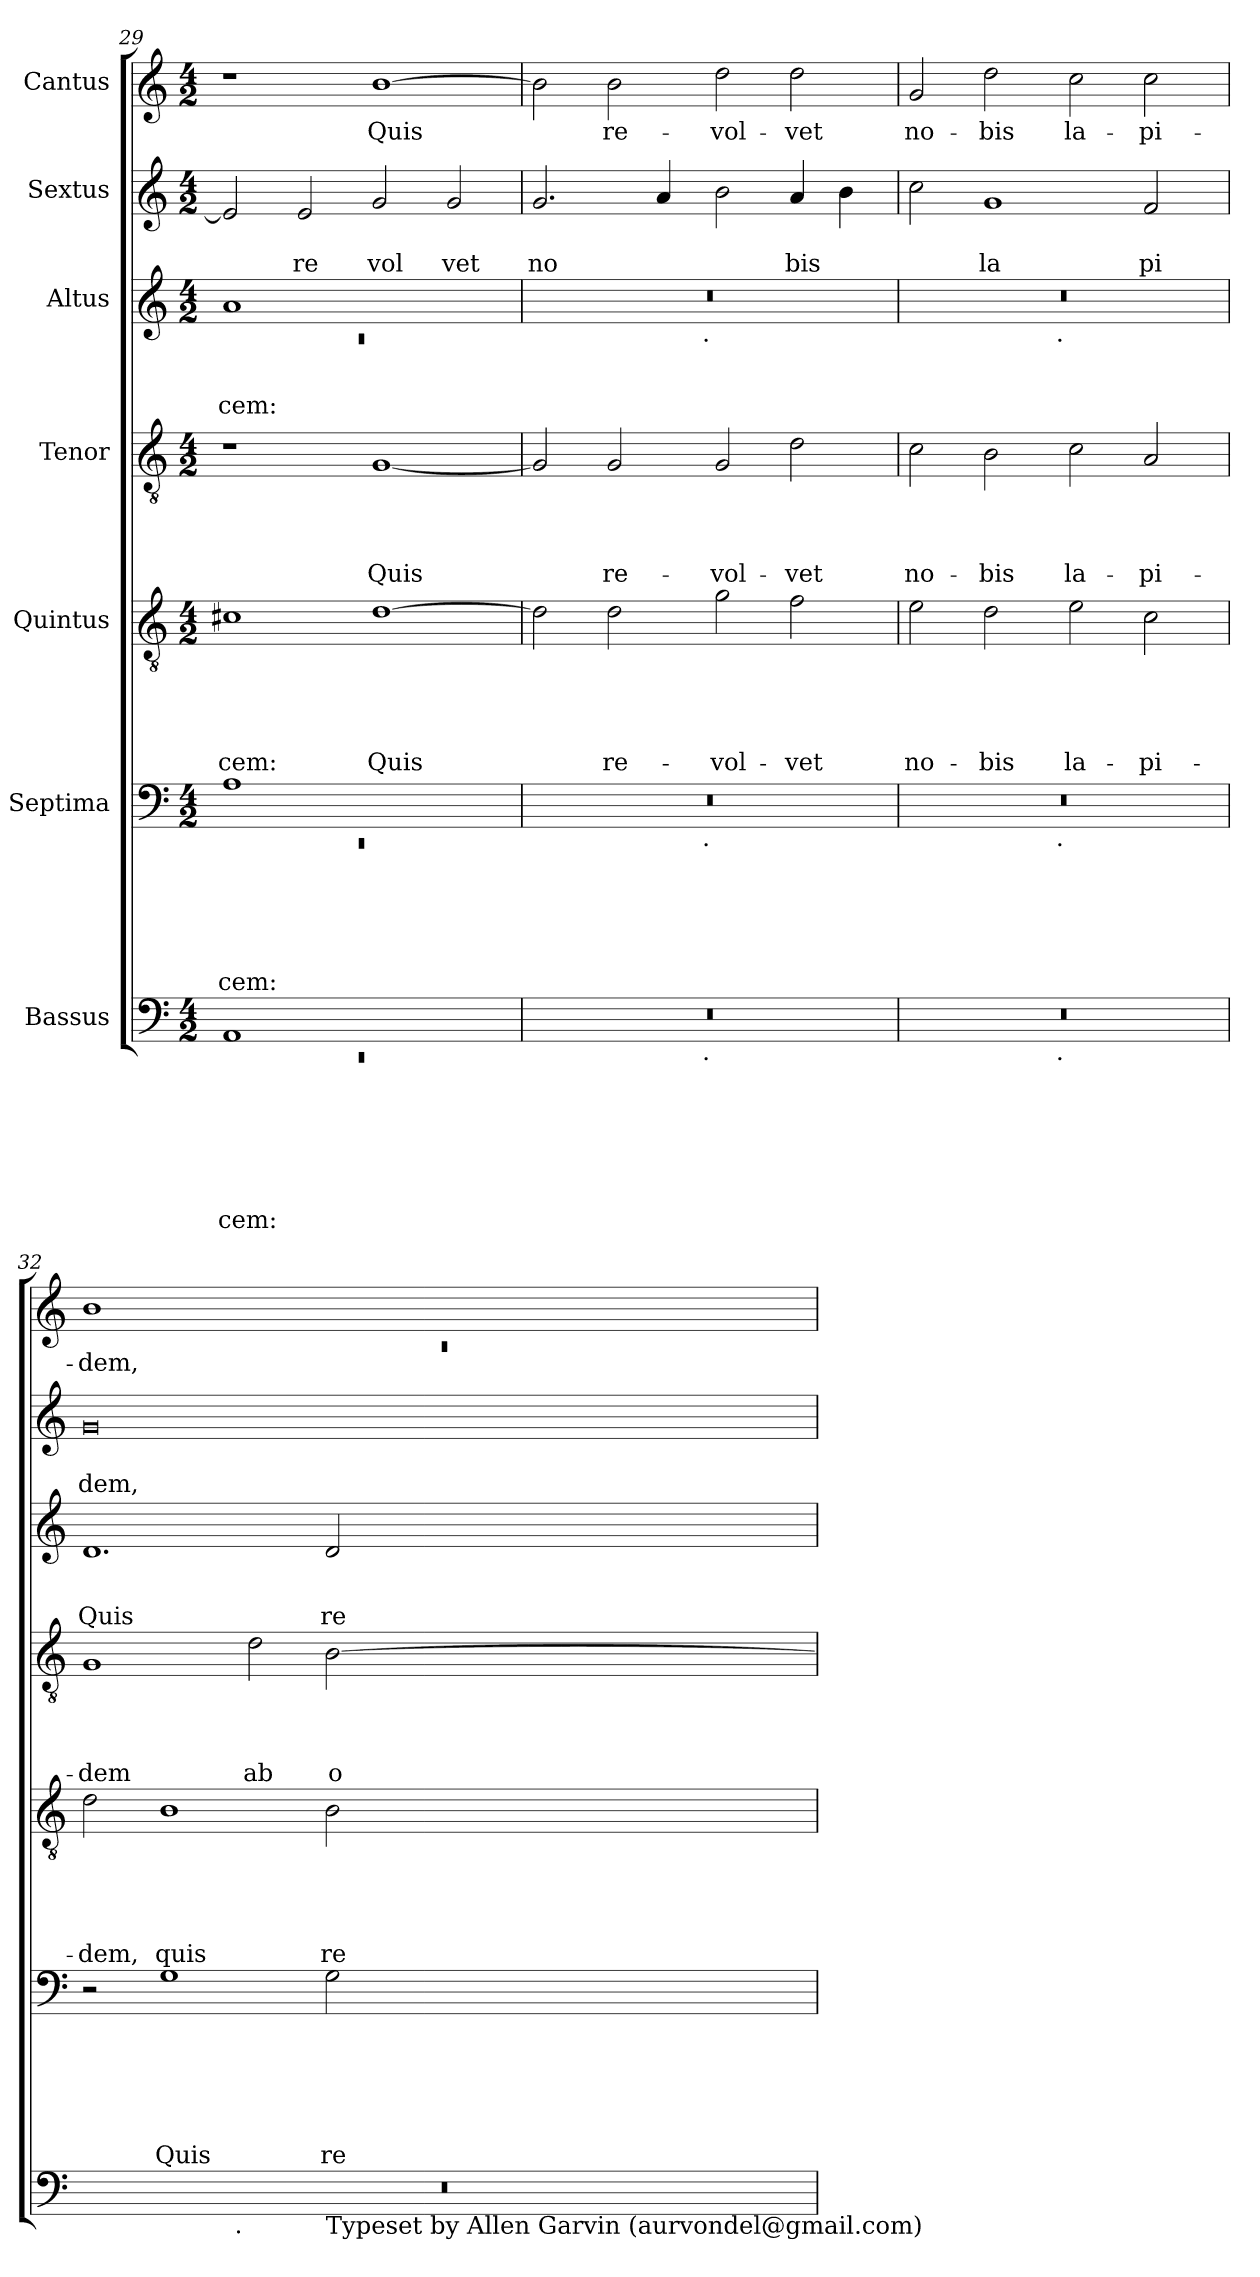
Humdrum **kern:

**kern	**text	**text	**text	**text	**text	**text	**text	**kern	**text	**text	**text	**text	**text	**text	**kern	**text	**text	**text	**text	**text	**kern	**text	**text	**text	**text	**kern	**text	**text	**text	**kern	**text	**text	**kern	**text
*part7	*part7	*part7	*part7	*part7	*part7	*part7	*part7	*part6	*part6	*part6	*part6	*part6	*part6	*part6	*part5	*part5	*part5	*part5	*part5	*part5	*part4	*part4	*part4	*part4	*part4	*part3	*part3	*part3	*part3	*part2	*part2	*part2	*part1	*part1
*staff7	*staff7	*staff7	*staff7	*staff7	*staff7	*staff7	*staff7	*staff6	*staff6	*staff6	*staff6	*staff6	*staff6	*staff6	*staff5	*staff5	*staff5	*staff5	*staff5	*staff5	*staff4	*staff4	*staff4	*staff4	*staff4	*staff3	*staff3	*staff3	*staff3	*staff2	*staff2	*staff2	*staff1	*staff1
*I"Bassus	*	*	*	*	*	*	*	*I"Septima	*	*	*	*	*	*	*I"Quintus	*	*	*	*	*	*I"Tenor	*	*	*	*	*I"Altus	*	*	*	*I"Sextus	*	*	*I"Cantus	*
*clefF4	*	*	*	*	*	*	*	*clefF4	*	*	*	*	*	*	*clefGv2	*	*	*	*	*	*clefGv2	*	*	*	*	*clefG2	*	*	*	*clefG2	*	*	*clefG2	*
*k[]	*	*	*	*	*	*	*	*k[]	*	*	*	*	*	*	*k[]	*	*	*	*	*	*k[]	*	*	*	*	*k[]	*	*	*	*k[]	*	*	*k[]	*
*C:	*	*	*	*	*	*	*	*C:	*	*	*	*	*	*	*C:	*	*	*	*	*	*C:	*	*	*	*	*C:	*	*	*	*C:	*	*	*C:	*
*M4/2	*	*	*	*	*	*	*	*M4/2	*	*	*	*	*	*	*M4/2	*	*	*	*	*	*M4/2	*	*	*	*	*M4/2	*	*	*	*M4/2	*	*	*M4/2	*
=29	=29	=29	=29	=29	=29	=29	=29	=29	=29	=29	=29	=29	=29	=29	=29	=29	=29	=29	=29	=29	=29	=29	=29	=29	=29	=29	=29	=29	=29	=29	=29	=29	=29	=29
*^	*	*	*	*	*	*	*	*^	*	*	*	*	*	*	*	*	*	*	*	*	*	*	*	*	*	*^	*	*	*	*	*	*	*	*
!	!LO:N:vis=1	!	!	!	!	!	!	!LO:LY:b	!	!LO:N:vis=1	!	!	!	!	!	!LO:LY:b	!	!	!	!	!	!LO:LY:b	!	!	!	!	!	!	!LO:N:vis=1	!	!	!LO:LY:b	!	!	!	!	!
1AA	0rEE	.	.	.	.	.	.	cem:	1A	0rEE	.	.	.	.	.	cem:	1c#X	.	.	.	.	-cem:	1r	.	.	.	.	1a	0rc	.	.	cem:	2e/]	.	.	1r	.
!	!	!	!	!	!	!	!	!	!	!	!	!	!	!	!	!	!	!	!	!	!	!	!	!	!	!	!	!	!	!	!	!	!	!	!LO:LY:b	!	!
.	.	.	.	.	.	.	.	.	.	.	.	.	.	.	.	.	.	.	.	.	.	.	.	.	.	.	.	.	.	.	.	.	2e/	.	re	.	.
!	!	!	!	!	!	!	!	!	!	!	!	!	!	!	!	!	!	!	!	!	!	!LO:LY:b	!	!	!	!	!LO:LY:b	!	!	!	!	!	!	!	!LO:LY:b	!	!LO:LY:b
1ryy	.	.	.	.	.	.	.	.	1ryy	.	.	.	.	.	.	.	[>1d	.	.	.	.	Quis	[<1G	.	.	.	Quis	1ryy	.	.	.	.	2g/	.	vol	[>1b	Quis
!	!	!	!	!	!	!	!	!	!	!	!	!	!	!	!	!	!	!	!	!	!	!	!	!	!	!	!	!	!	!	!	!	!	!	!LO:LY:b	!	!
.	.	.	.	.	.	.	.	.	.	.	.	.	.	.	.	.	.	.	.	.	.	.	.	.	.	.	.	.	.	.	.	.	2g/	.	vet	.	.
=30	=30	=30	=30	=30	=30	=30	=30	=30	=30	=30	=30	=30	=30	=30	=30	=30	=30	=30	=30	=30	=30	=30	=30	=30	=30	=30	=30	=30	=30	=30	=30	=30	=30	=30	=30	=30	=30
!	!	!	!	!	!	!	!	!	!	!	!	!	!	!	!	!	!	!	!	!	!	!	!	!	!	!	!	!	!	!	!	!	!	!	!LO:LY:b	!	!
0r	2ryy	.	.	.	.	.	.	.	0r	2ryy	.	.	.	.	.	.	2d\]	.	.	.	.	.	2G/]	.	.	.	.	0r	2ryy	.	.	.	2.g/	.	no	2b\]	.
!	!	!	!	!	!	!	!	!	!	!	!	!	!	!	!	!	!	!	!	!	!	!LO:LY:b	!	!	!	!	!LO:LY:b	!	!	!	!	!	!	!	!	!	!LO:LY:b
.	4...ryy	.	.	.	.	.	.	.	.	4...ryy	.	.	.	.	.	.	2d\	.	.	.	.	re-	2G/	.	.	.	re-	.	4...ryy	.	.	.	.	.	.	2b\	re-
.	.	.	.	.	.	.	.	.	.	.	.	.	.	.	.	.	.	.	.	.	.	.	.	.	.	.	.	.	.	.	.	.	4a/	.	.	.	.
!	!	!	!	!	!	!	!	!	!	!	!	!	!	!	!	!	!	!	!	!	!	!	!	!	!	!	!	!	!LO:TX:b:t=.	!	!	!	!	!	!	!	!
!	!	!	!	!	!	!	!	!	!	!LO:TX:b:t=.	!	!	!	!	!	!	!	!	!	!	!	!	!	!	!	!	!	!	!	!	!	!	!	!	!	!	!
!	!LO:TX:b:t=.	!	!	!	!	!	!	!	!	!	!	!	!	!	!	!	!	!	!	!	!	!	!	!	!	!	!	!	!	!	!	!	!	!	!	!	!
.	1ryy	.	.	.	.	.	.	.	.	1ryy	.	.	.	.	.	.	.	.	.	.	.	.	.	.	.	.	.	.	1ryy	.	.	.	.	.	.	.	.
!	!	!	!	!	!	!	!	!	!	!	!	!	!	!	!	!	!	!	!	!	!	!LO:LY:b	!	!	!	!	!LO:LY:b	!	!	!	!	!	!	!	!	!	!LO:LY:b
.	.	.	.	.	.	.	.	.	.	.	.	.	.	.	.	.	2g\	.	.	.	.	-vol-	2G/	.	.	.	-vol-	.	.	.	.	.	2b\	.	.	2dd\	-vol-
!	!	!	!	!	!	!	!	!	!	!	!	!	!	!	!	!	!	!	!	!	!	!LO:LY:b	!	!	!	!	!LO:LY:b	!	!	!	!	!	!	!	!LO:LY:b	!	!LO:LY:b
.	.	.	.	.	.	.	.	.	.	.	.	.	.	.	.	.	2f\	.	.	.	.	-vet	2d\	.	.	.	-vet	.	.	.	.	.	4a/	.	bis	2dd\	-vet
.	.	.	.	.	.	.	.	.	.	.	.	.	.	.	.	.	.	.	.	.	.	.	.	.	.	.	.	.	.	.	.	.	4b\	.	.	.	.
.	32ryy	.	.	.	.	.	.	.	.	32ryy	.	.	.	.	.	.	.	.	.	.	.	.	.	.	.	.	.	.	32ryy	.	.	.	.	.	.	.	.
=31	=31	=31	=31	=31	=31	=31	=31	=31	=31	=31	=31	=31	=31	=31	=31	=31	=31	=31	=31	=31	=31	=31	=31	=31	=31	=31	=31	=31	=31	=31	=31	=31	=31	=31	=31	=31	=31
!	!	!	!	!	!	!	!	!	!	!	!	!	!	!	!	!	!	!	!	!	!	!LO:LY:b	!	!	!	!	!LO:LY:b	!	!	!	!	!	!	!	!	!	!LO:LY:b
0r	2ryy	.	.	.	.	.	.	.	0r	2ryy	.	.	.	.	.	.	2e\	.	.	.	.	no-	2c\	.	.	.	no-	0r	2ryy	.	.	.	2cc\	.	.	2g/	no-
!	!	!	!	!	!	!	!	!	!	!	!	!	!	!	!	!	!	!	!	!	!	!LO:LY:b	!	!	!	!	!LO:LY:b	!	!	!	!	!	!	!	!LO:LY:b	!	!LO:LY:b
.	4...ryy	.	.	.	.	.	.	.	.	4...ryy	.	.	.	.	.	.	2d\	.	.	.	.	-bis	2B\	.	.	.	-bis	.	4...ryy	.	.	.	1g	.	la	2dd\	-bis
!	!	!	!	!	!	!	!	!	!	!	!	!	!	!	!	!	!	!	!	!	!	!	!	!	!	!	!	!	!LO:TX:b:t=.	!	!	!	!	!	!	!	!
!	!	!	!	!	!	!	!	!	!	!LO:TX:b:t=.	!	!	!	!	!	!	!	!	!	!	!	!	!	!	!	!	!	!	!	!	!	!	!	!	!	!	!
!	!LO:TX:b:t=.	!	!	!	!	!	!	!	!	!	!	!	!	!	!	!	!	!	!	!	!	!	!	!	!	!	!	!	!	!	!	!	!	!	!	!	!
.	1ryy	.	.	.	.	.	.	.	.	1ryy	.	.	.	.	.	.	.	.	.	.	.	.	.	.	.	.	.	.	1ryy	.	.	.	.	.	.	.	.
!	!	!	!	!	!	!	!	!	!	!	!	!	!	!	!	!	!	!	!	!	!	!LO:LY:b	!	!	!	!	!LO:LY:b	!	!	!	!	!	!	!	!	!	!LO:LY:b
.	.	.	.	.	.	.	.	.	.	.	.	.	.	.	.	.	2e\	.	.	.	.	la-	2c\	.	.	.	la-	.	.	.	.	.	.	.	.	2cc\	la-
!	!	!	!	!	!	!	!	!	!	!	!	!	!	!	!	!	!	!	!	!	!	!LO:LY:b	!	!	!	!	!LO:LY:b	!	!	!	!	!	!	!	!LO:LY:b	!	!LO:LY:b
.	.	.	.	.	.	.	.	.	.	.	.	.	.	.	.	.	2c\	.	.	.	.	-pi-	2A/	.	.	.	-pi-	.	.	.	.	.	2f/	.	pi	2cc\	-pi-
.	32ryy	.	.	.	.	.	.	.	.	32ryy	.	.	.	.	.	.	.	.	.	.	.	.	.	.	.	.	.	.	32ryy	.	.	.	.	.	.	.	.
!!LO:LB:g=z
=32	=32	=32	=32	=32	=32	=32	=32	=32	=32	=32	=32	=32	=32	=32	=32	=32	=32	=32	=32	=32	=32	=32	=32	=32	=32	=32	=32	=32	=32	=32	=32	=32	=32	=32	=32	=32	=32
*	*	*	*	*	*	*	*	*	*	*	*	*	*	*	*	*	*	*	*	*	*	*	*	*	*	*	*	*	*	*	*	*	*	*	*	*^	*
!	!	!	!	!	!	!	!	!	!	!	!	!	!	!	!	!	!	!	!	!	!	!LO:LY:b	!	!	!	!	!LO:LY:b	!	!	!	!	!LO:LY:b	!	!	!LO:LY:b	!	!LO:N:vis=1	!LO:LY:b
*	*^	*	*	*	*	*	*	*	*v	*v	*	*	*	*	*	*	*	*	*	*	*	*	*	*	*	*	*	*v	*v	*	*	*	*	*	*	*	*	*
0r	2ryy	1.ryy	.	.	.	.	.	.	.	2r	.	.	.	.	.	.	2d\	.	.	.	.	-dem,	1G	.	.	.	-dem	1.d	.	.	Quis	0g	.	dem,	1b	0rc	-dem,
!	!	!	!	!	!	!	!	!	!	!	!	!	!	!	!	!LO:LY:b	!	!	!	!	!	!LO:LY:b	!	!	!	!	!	!	!	!	!	!	!	!	!	!	!
.	4...ryy	.	.	.	.	.	.	.	.	1G	.	.	.	.	.	Quis	1B	.	.	.	.	quis	.	.	.	.	.	.	.	.	.	.	.	.	.	.	.
!	!LO:TX:b:t=.	!	!	!	!	!	!	!	!	!	!	!	!	!	!	!	!	!	!	!	!	!	!	!	!	!	!	!	!	!	!	!	!	!	!	!	!
.	1ryy	.	.	.	.	.	.	.	.	.	.	.	.	.	.	.	.	.	.	.	.	.	.	.	.	.	.	.	.	.	.	.	.	.	.	.	.
!	!	!	!	!	!	!	!	!	!	!	!	!	!	!	!	!	!	!	!	!	!	!	!	!	!	!	!LO:LY:b	!	!	!	!	!	!	!	!	!	!
.	.	.	.	.	.	.	.	.	.	.	.	.	.	.	.	.	.	.	.	.	.	.	2d\	.	.	.	ab	.	.	.	.	.	.	.	1ryy	.	.
!	!	!LO:TX:b:t=Typeset by Allen Garvin (aurvondel@gmail.com)	!	!	!	!	!	!	!	!	!	!	!	!	!	!	!	!	!	!	!	!	!	!	!	!	!	!	!	!	!	!	!	!	!	!	!
!	!	!	!	!	!	!	!	!	!	!	!	!	!	!	!	!LO:LY:b	!	!	!	!	!	!LO:LY:b	!	!	!	!	!LO:LY:b	!	!	!	!LO:LY:b	!	!	!	!	!	!
.	.	2ryy	.	.	.	.	.	.	.	2G\	.	.	.	.	.	re	2B\	.	.	.	.	re-	[>2B\	.	.	.	o-	2d/	.	.	re	.	.	.	.	.	.
.	32ryy	.	.	.	.	.	.	.	.	.	.	.	.	.	.	.	.	.	.	.	.	.	.	.	.	.	.	.	.	.	.	.	.	.	.	.	.
*v	*v	*v	*	*	*	*	*	*	*	*	*	*	*	*	*	*	*	*	*	*	*	*	*	*	*	*	*	*	*	*	*	*	*	*	*v	*v	*
=	=	=	=	=	=	=	=	=	=	=	=	=	=	=	=	=	=	=	=	=	=	=	=	=	=	=	=	=	=	=	=	=	=	=
*-	*-	*-	*-	*-	*-	*-	*-	*-	*-	*-	*-	*-	*-	*-	*-	*-	*-	*-	*-	*-	*-	*-	*-	*-	*-	*-	*-	*-	*-	*-	*-	*-	*-	*-
